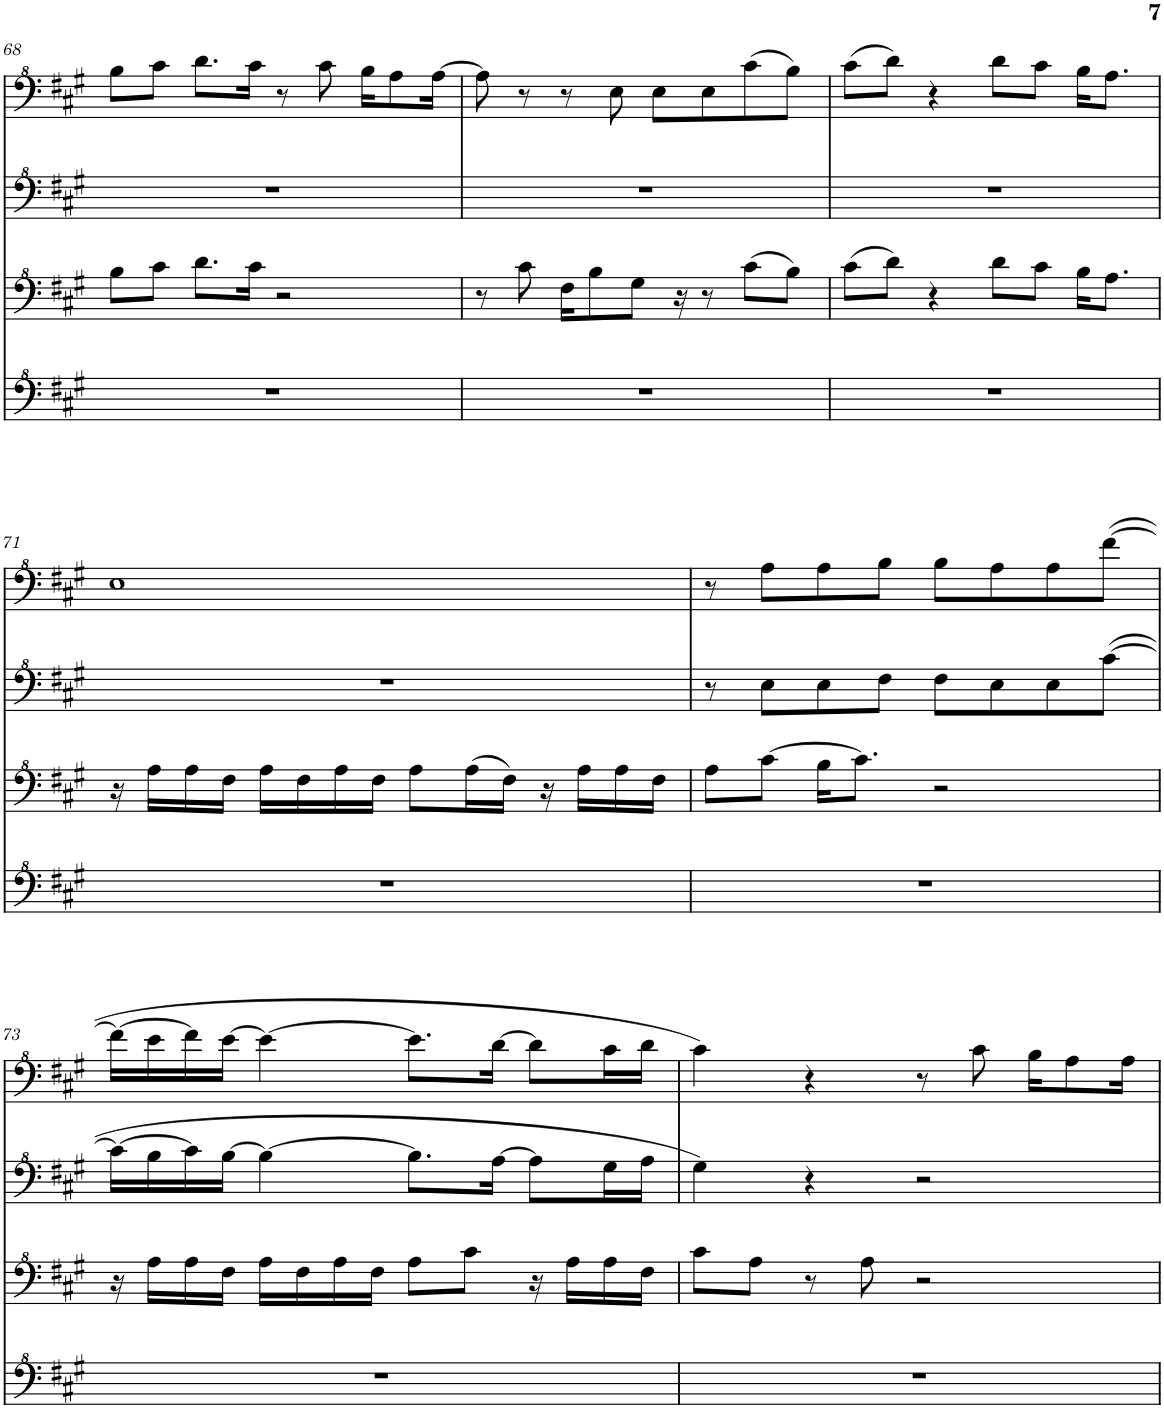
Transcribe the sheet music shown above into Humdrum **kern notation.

**kern	**kern	**kern	**kern
*part1	*part1	*part1	*part1
*staff4	*staff3	*staff2	*staff1
*I"Piano	*	*	*
*I'Pno.	*	*	*
!!LO:PB:g=z
*clefF^4	*clefF^4	*clefF^4	*clefF^4
*k[f#c#g#]	*k[f#c#g#]	*k[f#c#g#]	*k[f#c#g#]
*M4/4	*M4/4	*M4/4	*M4/4
=68	=68	=68	=68
1r	8b\L	1r	8b\L
.	8cc#\J	.	8cc#\J
.	8.dd\L	.	8.dd\L
.	16cc#\Jk	.	16cc#\Jk
.	2r	.	8r
.	.	.	8cc#\
.	.	.	16b\KL
.	.	.	8a\
.	.	.	[16a\Jk
=69	=69	=69	=69
1r	8r	1r	8a\]
.	8cc#\	.	8r
.	16f#\KL	.	8r
.	8b\	.	.
.	.	.	8e\
.	8g#\J	.	.
.	.	.	8e\L
.	16r	.	.
.	8r	.	8e\
.	8cc#\L	.	(8cc#\
.	8b\J	.	8b\J)
=70	=70	=70	=70
1r	8cc#\L	1r	(8cc#\L
.	8dd\J	.	8dd\J)
.	4r	.	4r
.	8dd\L	.	8dd\L
.	8cc#\J	.	8cc#\J
.	16b\KL	.	16b\KL
.	8.a\J	.	8.a\J
!!LO:LB:g=z
=71	=71	=71	=71
1r	16r	1r	1e
.	16a\LL	.	.
.	16a\	.	.
.	16f#\JJ	.	.
.	16a\LL	.	.
.	16f#\	.	.
.	16a\	.	.
.	16f#\JJ	.	.
.	8a\L	.	.
.	16a\L	.	.
.	16f#\JJ	.	.
.	16r	.	.
.	16a\LL	.	.
.	16a\	.	.
.	16f#\JJ	.	.
=72	=72	=72	=72
1r	8a\L	8r	8r
.	[8cc#\J	8e\L	8a\L
.	16b\KL	8e\	8a\
.	8.cc#\J]	.	.
.	.	8f#\J	8b\J
.	2r	8f#\L	8b\L
.	.	8e\	8a\
.	.	8e\	8a\
.	.	[8cc#\J	([8ff#\J
!!LO:LB:g=z
=73	=73	=73	=73
1r	16r	16cc#\LL_	16ff#\LL_
.	16a\LL	16b\	16ee\
.	16a\	16cc#\]	16ff#\]
.	16f#\JJ	[16b\JJ	[16ee\JJ
.	16a\LL	4b\_	4ee\_
.	16f#\	.	.
.	16a\	.	.
.	16f#\JJ	.	.
.	8a\L	8.b\L]	8.ee\L]
.	8cc#\J	.	.
.	.	[16a\Jk	[16dd\Jk
.	16r	8a\L]	8dd\L]
.	16a\LL	.	.
.	16a\	16g#\L	16cc#\L
.	16f#\JJ	16a\JJ	16dd\JJ
=74	=74	=74	=74
1r	8cc#\L	4g#\	4cc#\)
.	8a\J	.	.
.	8r	4r	4r
.	8a\	.	.
.	2r	2r	8r
.	.	.	8cc#\
.	.	.	16b\KL
.	.	.	8a\
.	.	.	16a\Jk
=	=	=	=
*-	*-	*-	*-
